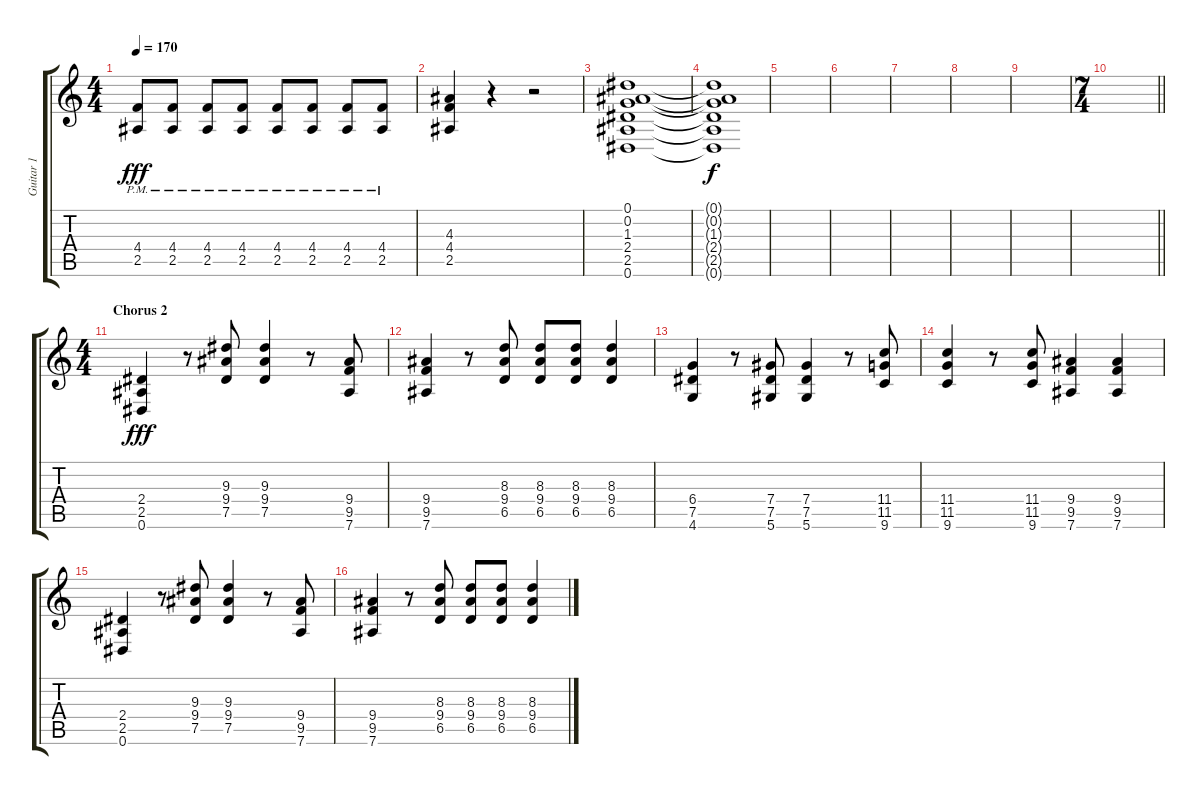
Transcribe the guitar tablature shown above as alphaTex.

\track ("Guitar 1" "Guitar 1") {instrument distortionguitar}
\staff {score tabs}
\tuning (Eb4 Bb3 Gb3 Db3 Ab2 Eb2) {hide}
\ts (4 4)
\tempo 170
\clef g2
\ks c
(4.4{pm} 2.5{pm}).8{dy fff} (4.4{pm} 2.5{pm}).8 (4.4{pm} 2.5{pm}).8 (4.4{pm} 2.5{pm}).8 (4.4{pm} 2.5{pm}).8 (4.4{pm} 2.5{pm}).8 (4.4{pm} 2.5{pm}).8 (4.4{pm} 2.5{pm}).8 |
(4.3 4.4 2.5).4 r.4 r.2 |
(0.1 0.2 1.3 2.4 2.5 0.6).1 |
(0.1{t} 0.2{t} 1.3{t} 2.4{t} 2.5{t} 0.6{t}).1{dy f} |
|
|
|
|
|
\ts (7 4)
\barLineRight lightlight
|
\ts (4 4)
\section ("" "Chorus 2")
(2.4 2.5 0.6).4{dy fff} r.8 (9.3 9.4 7.5).8 (9.3 9.4 7.5).4 r.8 (9.4 9.5 7.6).8 |
(9.4 9.5 7.6).4 r.8 (8.3 9.4 6.5).8 (8.3 9.4 6.5).8 (8.3 9.4 6.5).8 (8.3 9.4 6.5).4 |
(6.4 7.5 4.6).4 r.8 (7.4 7.5 5.6).8 (7.4 7.5 5.6).4 r.8 (11.4 11.5 9.6).8 |
(11.4 11.5 9.6).4 r.8 (11.4 11.5 9.6).8 (9.4 9.5 7.6).4 (9.4 9.5 7.6).4 |
(2.4 2.5 0.6).4 r.8 (9.3 9.4 7.5).8 (9.3 9.4 7.5).4 r.8 (9.4 9.5 7.6).8 |
(9.4 9.5 7.6).4 r.8 (8.3 9.4 6.5).8 (8.3 9.4 6.5).8 (8.3 9.4 6.5).8 (8.3 9.4 6.5).4
